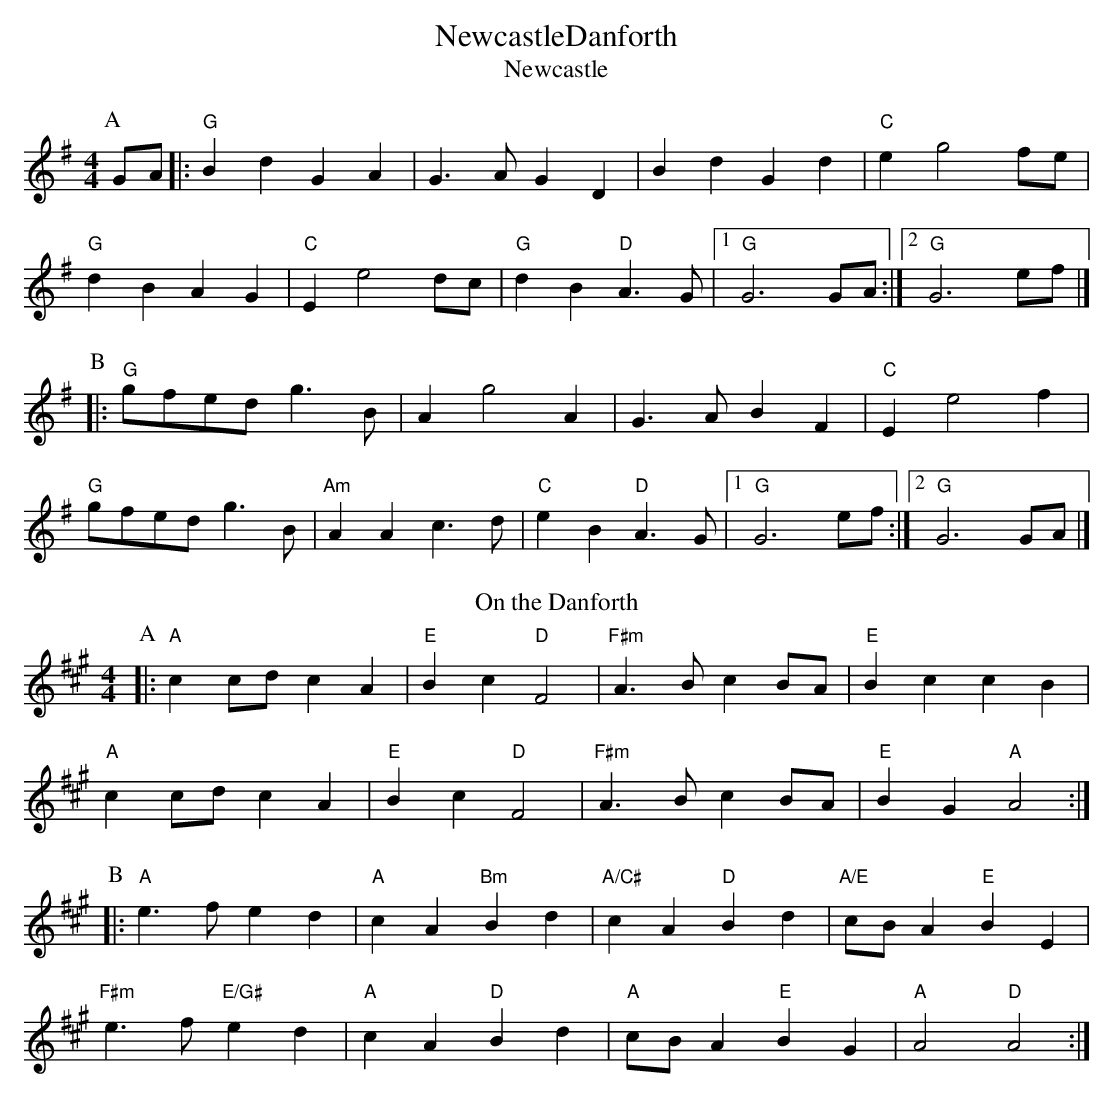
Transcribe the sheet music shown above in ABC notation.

X:1
T:NewcastleDanforth
T:
T:Newcastle
M:4/4
L:1/8
K:Gmaj
P:A
GA |: "G"B2d2 G2A2 | G3A G2D2 | B2d2 G2d2 | "C"e2 g4 fe |
"G"d2B2 A2G2 | "C"E2 e4 dc | "G"d2B2 "D"A3G |1 "G"G6 GA:|2"G"G6 ef |]
P:B
|: "G"gfed g3B | A2 g4 A2 | G3A B2F2 | "C"E2 e4 f2|
"G"gfed g3B | "Am"A2A2 c3d | "C"e2B2 "D"A3G |1 "G"G6 ef :|2"G"G6 GA |]
T:On the Danforth
M:4/4
K:Amaj
P:A
|: "A" c2 cd c2A2 | "E" B2c2 "D"F4|"F#m" A2>B2 c2 BA | "E" B2c2c2B2|
"A" c2 cd c2A2 | "E" B2c2 "D" F4|"F#m" A2>B2 c2 BA | "E" B2G2 "A" A4:|
P:B
|:"A" e2>f2 e2d2 | "A" c2A2 "Bm" B2d2 | "A/C#" c2 A2 "D" B2d2 | "A/E" cB A2 "E" B2E2|
"F#m" e2>f2 "E/G#" e2d2 |"A" c2A2 "D" B2d2 |"A" cB A2 "E" B2G2 | "A" A4 "D" A4:|
